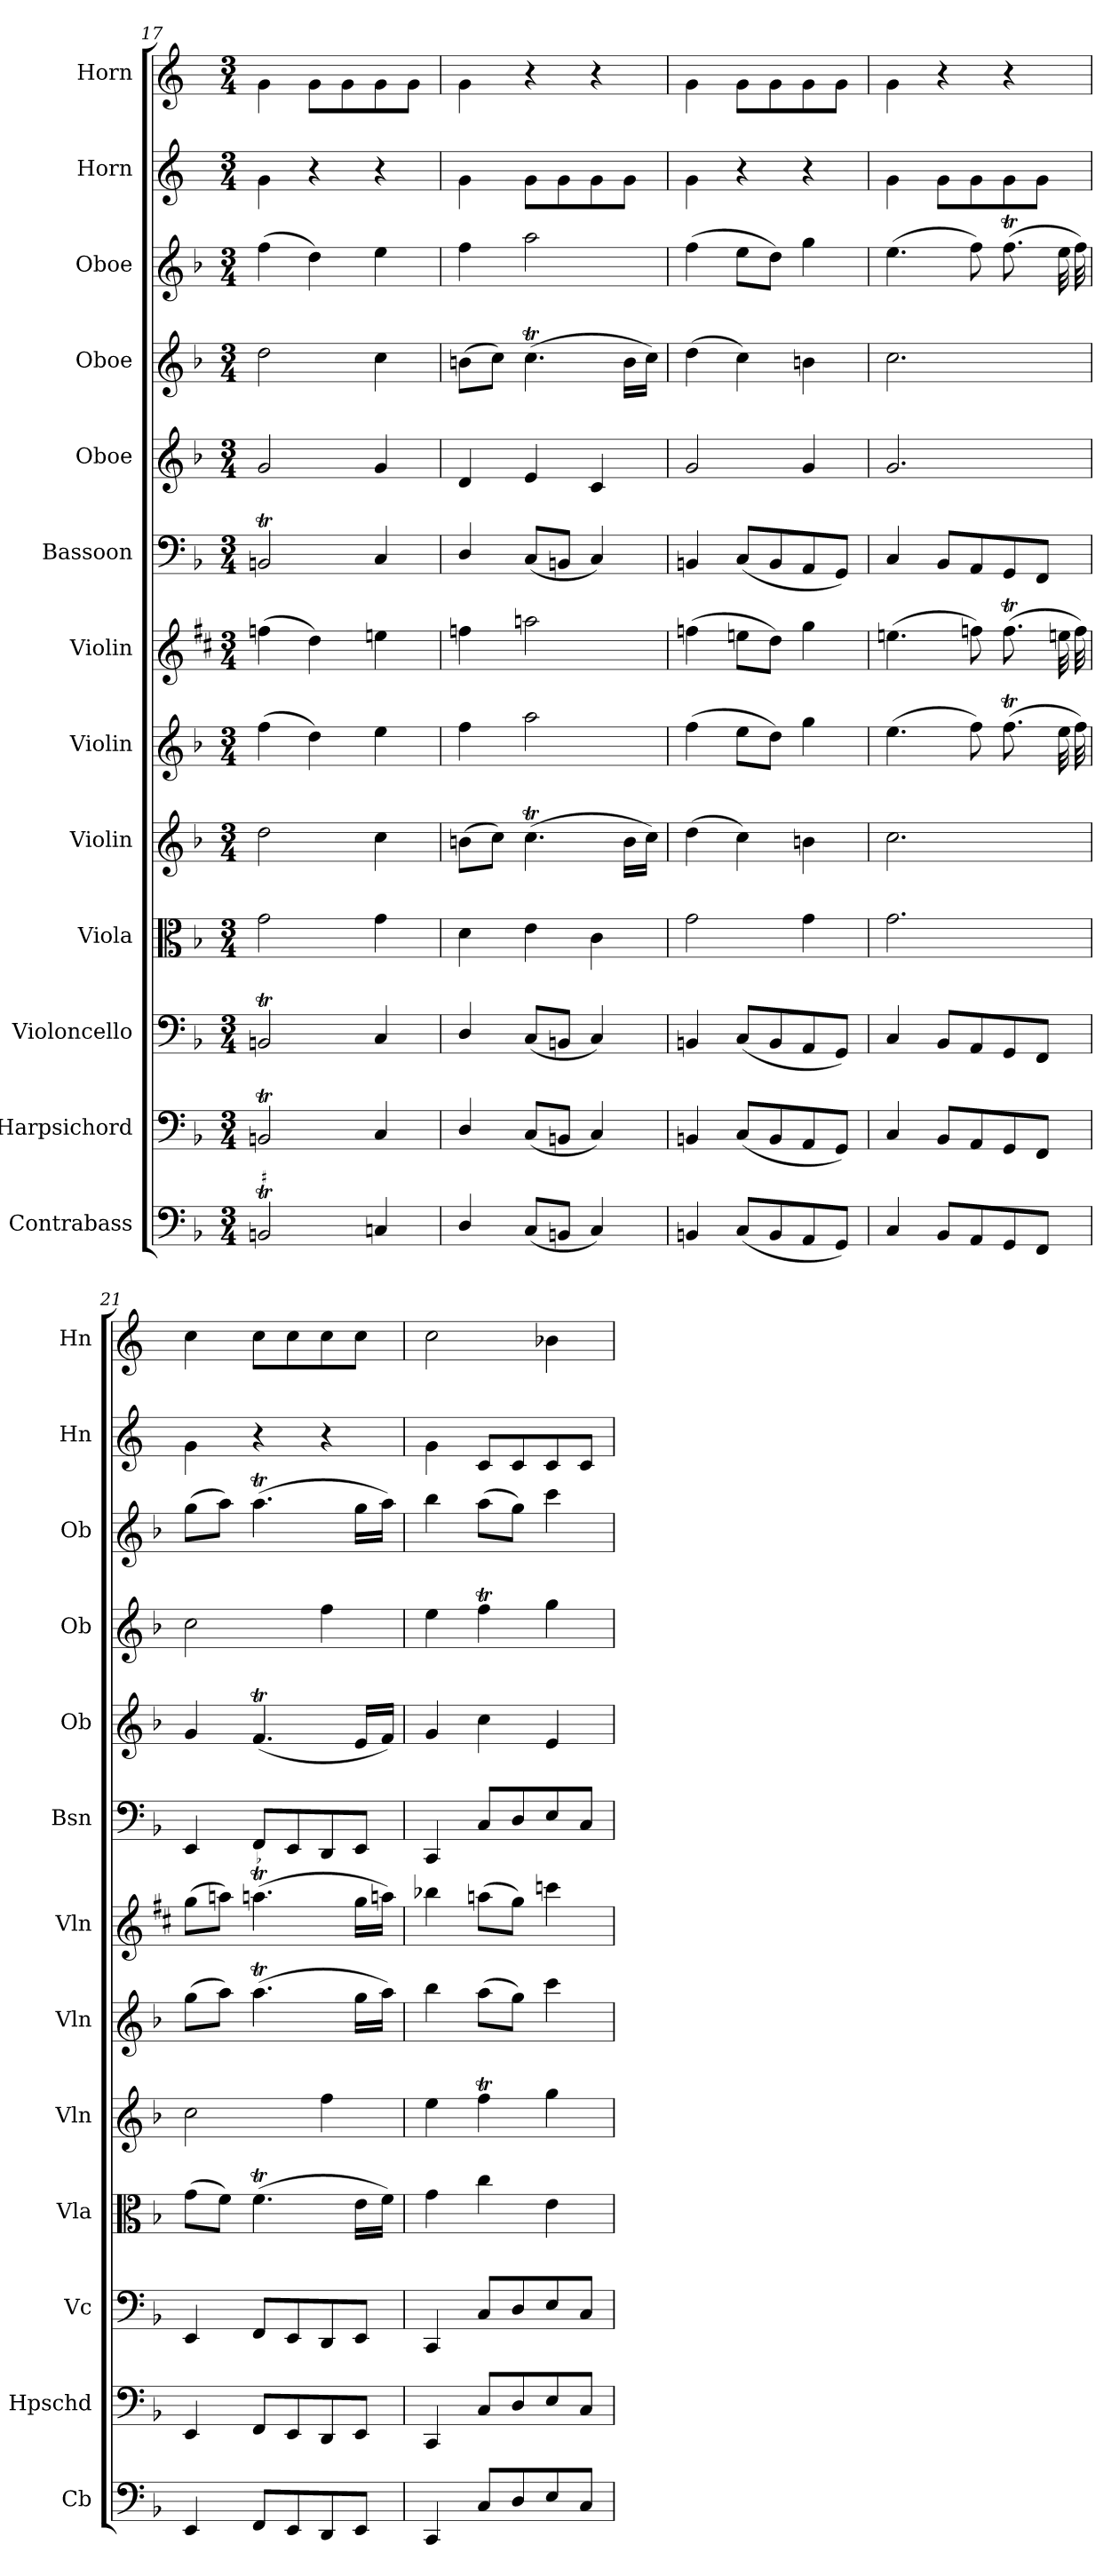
**kern	**kern	**kern	**kern	**kern	**kern	**kern	**kern	**kern	**kern	**kern	**kern	**kern
*part13	*part12	*part11	*part10	*part9	*part8	*part7	*part6	*part5	*part4	*part3	*part2	*part1
*staff13	*staff12	*staff11	*staff10	*staff9	*staff8	*staff7	*staff6	*staff5	*staff4	*staff3	*staff2	*staff1
*I"Contrabass	*I"Harpsichord	*I"Violoncello	*I"Viola	*I"Violin	*I"Violin	*I"Violin	*I"Bassoon	*I"Oboe	*I"Oboe	*I"Oboe	*I"Horn	*I"Horn
*I'Cb	*I'Hpschd	*I'Vc	*I'Vla	*I'Vln	*I'Vln	*I'Vln	*I'Bsn	*I'Ob	*I'Ob	*I'Ob	*I'Hn	*I'Hn
*clefF4	*clefF4	*clefF4	*clefC3	*clefG2	*clefG2	*clefG2	*clefF4	*clefG2	*clefG2	*clefG2	*clefG2	*clefG2
*ITrd7c12	*	*	*	*	*	*	*	*	*	*	*ITrd4c7	*ITrd4c7
*k[b-]	*k[b-]	*k[b-]	*k[b-]	*k[b-]	*k[b-]	*k[f#c#]	*k[b-]	*k[b-]	*k[b-]	*k[b-]	*k[b-]	*k[b-]
*F:	*F:	*F:	*F:	*F:	*F:	*D:	*F:	*F:	*F:	*F:	*F:	*F:
*M3/4	*M3/4	*M3/4	*M3/4	*M3/4	*M3/4	*M3/4	*M3/4	*M3/4	*M3/4	*M3/4	*M3/4	*M3/4
=17	=17	=17	=17	=17	=17	=17	=17	=17	=17	=17	=17	=17
2BBBnT/	2BBnt/	2BBnt/	2g\	2dd\	(4ff\	(4ffn\	2BBnt/	2g/	2dd\	(4ff\	4c\	4c\
.	.	.	.	.	4dd\)	4dd\)	.	.	.	4dd\)	4r	8c\L
.	.	.	.	.	.	.	.	.	.	.	.	8c\
4CC/	4C/	4C/	4g\	4cc\	4ee\	4een\	4C/	4g/	4cc\	4ee\	4r	8c\
.	.	.	.	.	.	.	.	.	.	.	.	8c\J
=18	=18	=18	=18	=18	=18	=18	=18	=18	=18	=18	=18	=18
4DD/	4D/	4D/	4d\	(8bn\L	4ff\	4ffn\	4D/	4d/	(8bn\L	4ff\	4c\	4c\
.	.	.	.	8cc\J)	.	.	.	.	8cc\J)	.	.	.
(8CC/L	(8C/L	(8C/L	4e\	(4.ccT\	2aa\	2aan\	(8C/L	4e/	(4.ccT\	2aa\	8c\L	4r
8BBBn/J	8BBn/J	8BBn/J	.	.	.	.	8BBn/J	.	.	.	8c\	.
4CC/)	4C/)	4C/)	4c\	.	.	.	4C/)	4c/	.	.	8c\	4r
.	.	.	.	16b\LL	.	.	.	.	16b\LL	.	8c\J	.
.	.	.	.	16cc\JJ)	.	.	.	.	16cc\JJ)	.	.	.
=19	=19	=19	=19	=19	=19	=19	=19	=19	=19	=19	=19	=19
4BBBn/	4BBn/	4BBn/	2g\	(4dd\	(4ff\	(4ffn\	4BBn/	2g/	(4dd\	(4ff\	4c\	4c\
(8CC/L	(8C/L	(8C/L	.	4cc\)	8ee\L	8een\L	(8C/L	.	4cc\)	8ee\L	4r	8c\L
8BBB/	8BB/	8BB/	.	.	8dd\J)	8dd\J)	8BB/	.	.	8dd\J)	.	8c\
8AAA/	8AA/	8AA/	4g\	4bn\	4gg\	4gg\	8AA/	4g/	4bn\	4gg\	4r	8c\
8GGG/J)	8GG/J)	8GG/J)	.	.	.	.	8GG/J)	.	.	.	.	8c\J
=20	=20	=20	=20	=20	=20	=20	=20	=20	=20	=20	=20	=20
4CC/	4C/	4C/	2.g\	2.cc\	(4.ee\	(4.een\	4C/	2.g/	2.cc\	(4.ee\	4c\	4c\
8BBB-/L	8BB-/L	8BB-/L	.	.	.	.	8BB-/L	.	.	.	8c\L	4r
8AAA/	8AA/	8AA/	.	.	8ff\)	8ffn\)	8AA/	.	.	8ff\)	8c\	.
8GGG/	8GG/	8GG/	.	.	(8.ffT\	(8.ffT\	8GG/	.	.	(8.ffT\	8c\	4r
8FFF/J	8FF/J	8FF/J	.	.	.	.	8FF/J	.	.	.	8c\J	.
.	.	.	.	.	32ee\	32een\	.	.	.	32ee\	.	.
.	.	.	.	.	32ff\)	32ff\)	.	.	.	32ff\)	.	.
=21	=21	=21	=21	=21	=21	=21	=21	=21	=21	=21	=21	=21
4EEE/	4EE/	4EE/	(8g\L	2cc\	(8gg\L	(8gg\L	4EE/	4g/	2cc\	(8gg\L	4c\	4f\
.	.	.	8f\J)	.	8aa\J)	8aan\J)	.	.	.	8aa\J)	.	.
!	!	!	!	!	!	!LO:TR:acc=-	!	!	!	!	!	!
8FFF/L	8FF/L	8FF/L	(4.fT\	.	(4.aat\	(4.aant\	8FF/L	(4.fT/	.	(4.aat\	4r	8f\L
8EEE/	8EE/	8EE/	.	.	.	.	8EE/	.	.	.	.	8f\
8DDD/	8DD/	8DD/	.	4ff\	.	.	8DD/	.	4ff\	.	4r	8f\
8EEE/J	8EE/J	8EE/J	16e\LL	.	16gg\LL	16gg\LL	8EE/J	16e/LL	.	16gg\LL	.	8f\J
.	.	.	16f\JJ)	.	16aa\JJ)	16aan\JJ)	.	16f/JJ)	.	16aa\JJ)	.	.
=22	=22	=22	=22	=22	=22	=22	=22	=22	=22	=22	=22	=22
4CCC/	4CC/	4CC/	4g\	4ee\	4bb-\	4bb-X\	4CC/	4g/	4ee\	4bb-\	4c\	2f\
8CC/L	8C/L	8C/L	4cc\	4ffT\	(8aa\L	(8aan\L	8C/L	4cc\	4ffT\	(8aa\L	8F/L	.
8DD/	8D/	8D/	.	.	8gg\J)	8gg\J)	8D/	.	.	8gg\J)	8F/	.
8EE/	8E/	8E/	4e\	4gg\	4ccc\	4cccn\	8E/	4e/	4gg\	4ccc\	8F/	4e-X\
8CC/J	8C/J	8C/J	.	.	.	.	8C/J	.	.	.	8F/J	.
=	=	=	=	=	=	=	=	=	=	=	=	=
*-	*-	*-	*-	*-	*-	*-	*-	*-	*-	*-	*-	*-
